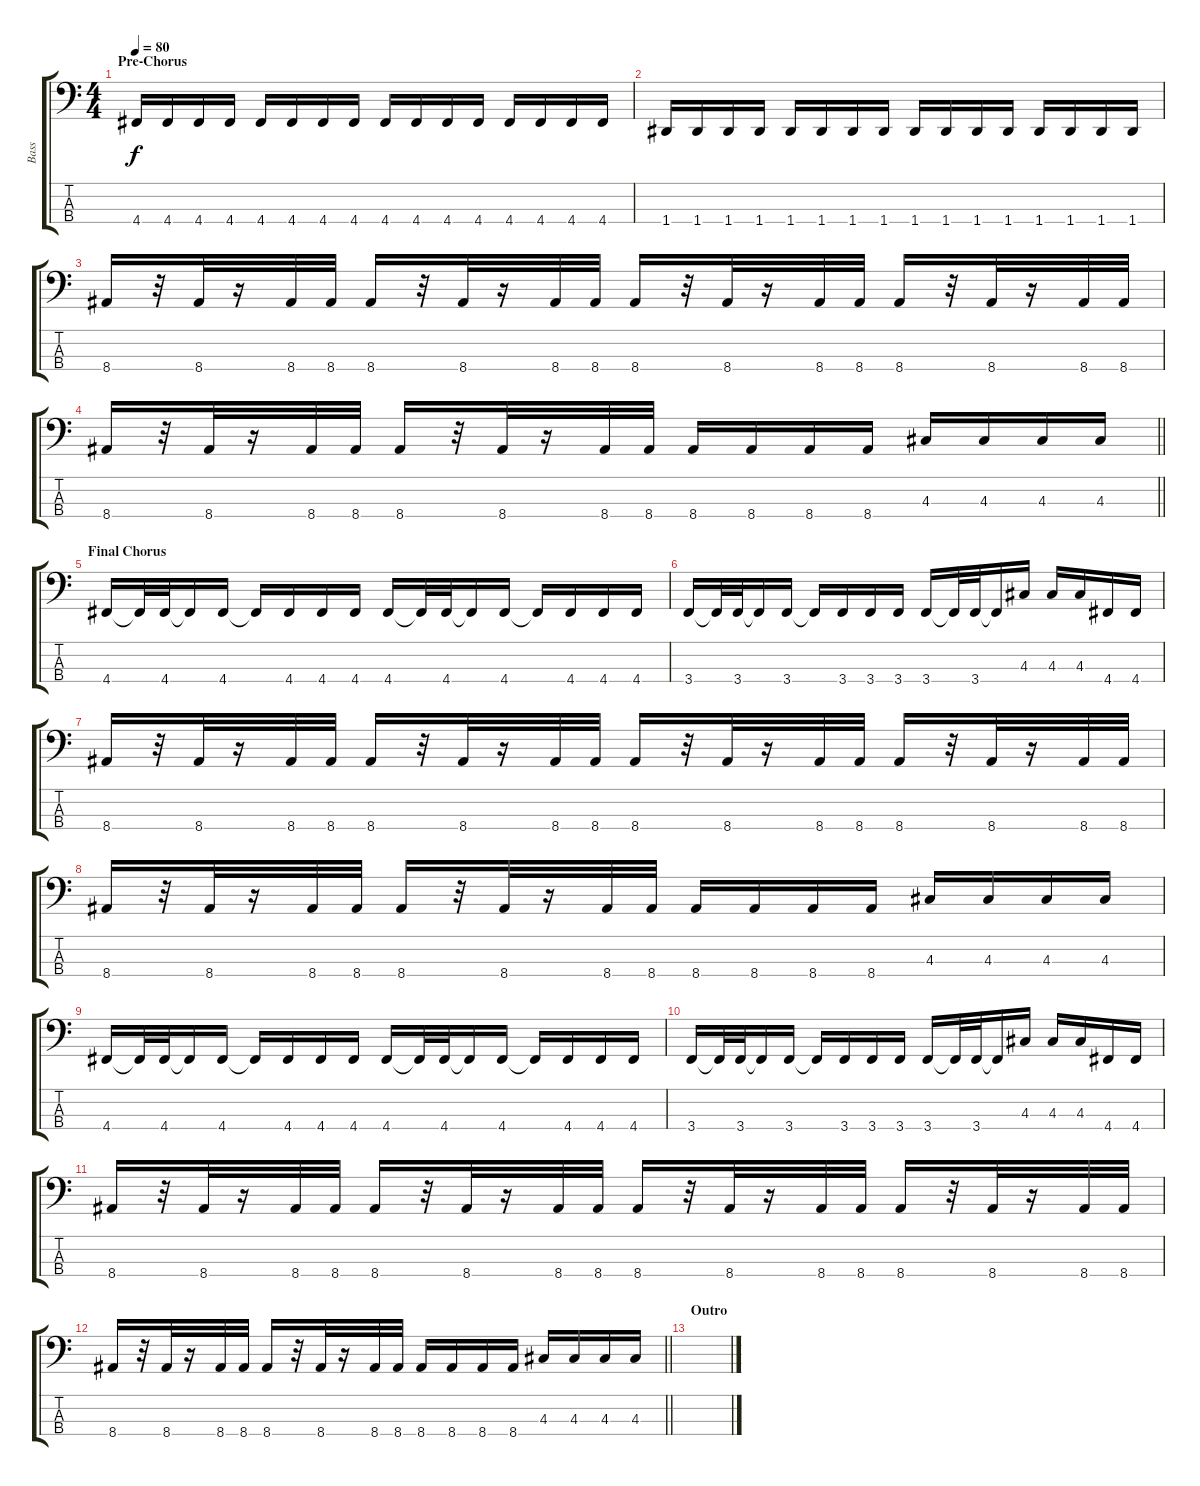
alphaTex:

\track ("Bass" "Bass") {instrument electricbasspick}
\staff {score tabs}
\tuning (G2 D2 A1 D1) {hide}
\ts (4 4)
\section ("" "Pre-Chorus")
\tempo 80
\clef f4
\ks c
4.4.16{dy f} 4.4.16 4.4.16 4.4.16 4.4.16 4.4.16 4.4.16 4.4.16 4.4.16 4.4.16 4.4.16 4.4.16 4.4.16 4.4.16 4.4.16 4.4.16 |
1.4.16 1.4.16 1.4.16 1.4.16 1.4.16 1.4.16 1.4.16 1.4.16 1.4.16 1.4.16 1.4.16 1.4.16 1.4.16 1.4.16 1.4.16 1.4.16 |
8.4.16 r.32 8.4.32 r.16 8.4.32 8.4.32 8.4.16 r.32 8.4.32 r.16 8.4.32 8.4.32 8.4.16 r.32 8.4.32 r.16 8.4.32 8.4.32 8.4.16 r.32 8.4.32 r.16 8.4.32 8.4.32 |
\barLineRight lightlight
8.4.16 r.32 8.4.32 r.16 8.4.32 8.4.32 8.4.16 r.32 8.4.32 r.16 8.4.32 8.4.32 8.4.16 8.4.16 8.4.16 8.4.16 4.3.16 4.3.16 4.3.16 4.3.16 |
\section ("" "Final Chorus")
4.4.16 4.4{t}.32 4.4.32 4.4{t}.16 4.4.16 4.4{t}.16 4.4.16 4.4.16 4.4.16 4.4.16 4.4{t}.32 4.4.32 4.4{t}.16 4.4.16 4.4{t}.16 4.4.16 4.4.16 4.4.16 |
3.4.16 3.4{t}.32 3.4.32 3.4{t}.16 3.4.16 3.4{t}.16 3.4.16 3.4.16 3.4.16 3.4.16 3.4{t}.32 3.4.32 3.4{t}.16 4.3.16 4.3.16 4.3.16 4.4.16 4.4.16 |
8.4.16 r.32 8.4.32 r.16 8.4.32 8.4.32 8.4.16 r.32 8.4.32 r.16 8.4.32 8.4.32 8.4.16 r.32 8.4.32 r.16 8.4.32 8.4.32 8.4.16 r.32 8.4.32 r.16 8.4.32 8.4.32 |
8.4.16 r.32 8.4.32 r.16 8.4.32 8.4.32 8.4.16 r.32 8.4.32 r.16 8.4.32 8.4.32 8.4.16 8.4.16 8.4.16 8.4.16 4.3.16 4.3.16 4.3.16 4.3.16 |
4.4.16 4.4{t}.32 4.4.32 4.4{t}.16 4.4.16 4.4{t}.16 4.4.16 4.4.16 4.4.16 4.4.16 4.4{t}.32 4.4.32 4.4{t}.16 4.4.16 4.4{t}.16 4.4.16 4.4.16 4.4.16 |
3.4.16 3.4{t}.32 3.4.32 3.4{t}.16 3.4.16 3.4{t}.16 3.4.16 3.4.16 3.4.16 3.4.16 3.4{t}.32 3.4.32 3.4{t}.16 4.3.16 4.3.16 4.3.16 4.4.16 4.4.16 |
8.4.16 r.32 8.4.32 r.16 8.4.32 8.4.32 8.4.16 r.32 8.4.32 r.16 8.4.32 8.4.32 8.4.16 r.32 8.4.32 r.16 8.4.32 8.4.32 8.4.16 r.32 8.4.32 r.16 8.4.32 8.4.32 |
\barLineRight lightlight
8.4.16 r.32 8.4.32 r.16 8.4.32 8.4.32 8.4.16 r.32 8.4.32 r.16 8.4.32 8.4.32 8.4.16 8.4.16 8.4.16 8.4.16 4.3.16 4.3.16 4.3.16 4.3.16 |
\section ("" "Outro")
